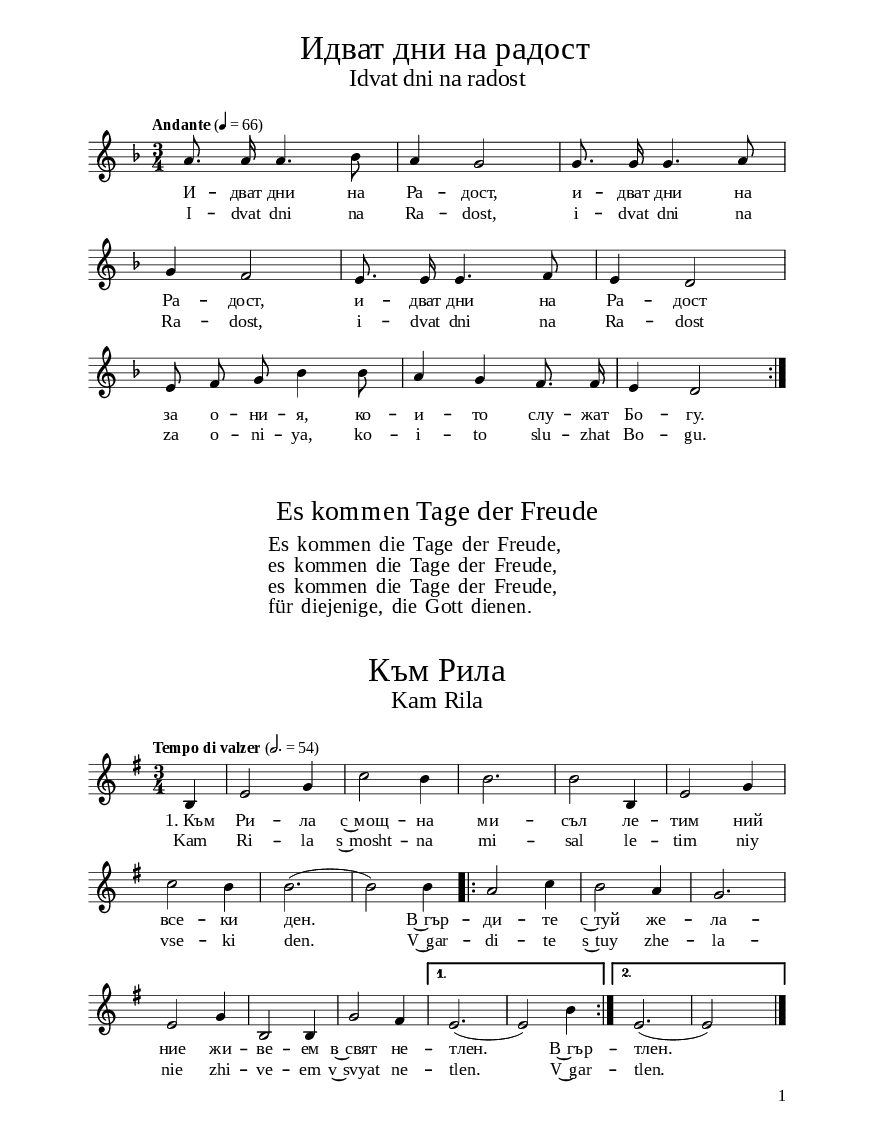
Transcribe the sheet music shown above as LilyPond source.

\version "2.24.0"

% include paper part and global functions
\include "include/globals.ily"

\bookpart {
  \include "include/bookpart-paper.ily"
  \score {
    \include "include/score-layout.ily"

    \new Voice \absolute  {
      \clef treble
      \key d \minor
      \time 3/4
      \autoBeamOff
      \tempoFunc "Andante" 4 "66"
      \repeat volta 2 {

        a'8. a'16 a'4. bes'8 | a'4 g'2 | g'8. g'16 g'4. a'8 | \break
        g'4 f'2 | e'8. e'16 e'4. f'8 | e'4 d'2 | \break
        e'8 f'8 g'8 bes'4 bes'8 | a'4 g'4 f'8. f'16 | e'4 d'2 |
      }
    }

    \addlyrics {
      И -- дват дни на Ра -- дост, и -- дват дни на
      Ра -- дост, и -- дват дни на Ра -- дост
      за о -- ни -- я, ко -- и -- то слу -- жат Бо -- гу.
    }

    \addlyrics {
      I -- dvat dni na Ra -- dost, i -- dvat dni na
      Ra -- dost, i -- dvat dni na Ra -- dost
      za o -- ni -- ya, ko -- i -- to slu -- zhat Bo -- gu.
    }


    \header {
      title = \titleFunc "  Идват дни на радост" "Idvat dni na radost"
    }

    \midi{}

  } % score

  % include foreign translation(s) of the song
  \markup \empty-two
  \version "2.24.0"

\markup \fill-line { \fontsize #deTitleFontSize "Es kommen Tage der Freude" }
\markup \null

\markup \fontsize #deCoupletFontSize {
  \hspace #16
  \override #`(baseline-skip . ,deCoupletBaselineSkip)

  \column {
    \line { " "Es kommen die Tage der Freude, }

    \line { " "es kommen die Tage der Freude,}

    \line { " "es kommen die Tage der Freude,}

    \line { " "für diejenige, die Gott dienen. }

  }

}


  \markup \empty-two

  \include "include/bookpart-paper.ily"
  \score {
    \include "include/score-layout.ily"

    \new Voice \absolute  {
      \clef treble
      \key e \minor
      \time 3/4
      \tempoFunc "Tempo di valzer" 2. "54"
      \partial 4 b4 | e'2 g'4 | c''2 b'4 | b'2. | b'2 b4 | e'2 g'4 | \break
      c''2 b'4 | b'2. ( | b'2 ) b'4 |
      \repeat volta 2 {
        a'2 c''4 | b'2 a'4 | g'2. \break
        e'2 g'4 | b2 b4 | g'2 fis'4
      }
      \alternative {
        { e'2. ( | e'2 ) b'4 | }
        { e'2. ( | e'2 ) s4 \bar "|." }
      }
    }

    \addlyrics {
      "1. Към" Ри -- ла с~мощ -- на ми -- съл ле -- тим ний
      все -- ки ден. В~гър -- ди -- те с~туй же -- ла --
      ние жи -- ве -- ем в~свят не -- тлен. В~гър -- тлен.
    }

    \addlyrics {
      Kam Ri -- la s~mosht -- na mi -- sal le -- tim niy
      vse -- ki den. V~gar -- di -- te s~tuy zhe -- la --
      nie zhi -- ve -- em v~svyat ne -- tlen. V~gar -- tlen.
    }


    \header {
      title = \titleFunc "Към Рила" "Kam Rila"
    }

    \midi{}

  } % score

  \markup \fontsize #bgCoupletFontSize {
    \hspace #1
    \override #`(baseline-skip . ,bgCoupletBaselineSkip)
    \column {
      \line { 1. Към Рила с мощна мисъл }
      \line {   "   " летим ний всеки ден }
      \line {   "   " В гърдите с туй желание }
      \line {   "   " живеем в свят нетлен. }

      \line { " " }
      \line { 2. Отново ще се срещнем  }
      \line {   "   " при рилските очи. }
      \line {   "   " Тук чудната цигулка }
      \line {   "   " с нов тон ще зазвучи. }

      \line { " " }
      \line { 3. Душите ни  – цигулки }
      \line {   "   " ще леят красота, }
      \line {   "   " защото с тях ще свири  }
      \line {   "   " Доброто, Любовта. }

      \line { " " }
      \line { 4. Ще идем ний на Рила, }
      \line {   "   " ще видим Мусала, }
      \line {   "   " безкрайната Природа  }
      \line {   "   " и своя мил Баща. }
    }

    \hspace #5
    \override #`(baseline-skip . ,bgCoupletBaselineSkip)
    \column {
      \line { 1. Kam Rila s moshtna misal }
      \line {   "   " letim niy vseki den }
      \line {   "   " V gardite s tuy zhelanie }
      \line {   "   " zhiveem v svyat netlen. }

      \line { " " }
      \line { 2. Otnovo shte se sreshtnem  }
      \line {   "   " pri rilskite ochi. }
      \line {   "   " Tuk chudnata tsigulka }
      \line {   "   " s nov ton shte zazvuchi. }

      \line { " " }
      \line { 3. Dushite ni  – tsigulki }
      \line {   "   " shte leyat krasota, }
      \line {   "   " zashtoto s tyah shte sviri  }
      \line {   "   " Dobroto, Lyubovta. }

      \line { " " }
      \line { 4. Shte idem niy na Rila, }
      \line {   "   " shte vidim Musala, }
      \line {   "   " bezkraynata Priroda  }
      \line {   "   " i svoya mil Bashta. }
    } %column
  } % markup

  \markup \empty-two

  \version "2.24.0"

\markup \fill-line { \fontsize #deTitleFontSize "Ins Rila fliegen wir" }
\markup \null
\markup \fontsize #deCoupletFontSize {
  \hspace #15
  \override #`(baseline-skip . ,deCoupletBaselineSkip)

  \column {


    \line { 1. Ins Rila fliegen wir  }
    \line {   "   " mit machtvollem Gedanken jeden Tag.  }
    \line {   "   " Mit diesem Wunsch in der Brust }
    \line {   "   " leben wir in einer ewigen Welt. }

    \line { " " }
    \line { 2. Wieder werden wir uns  }
    \line {   "   " bei den Rila-Augen treffen. }
    \line {   "   " Hier wird die wunderbare Violine }
    \line {   "   " in neuem Klang erklingen. }
    \line { " " }
    \line { 3. Unsere Seelen – Geigen  }
    \line {   "   " werden Schönheit gießen, }
    \line {   "   " denn mit ihnen wird   }
    \line {   "   " das Gute, die Liebe spielen. }

    \line { " " }
    \line { 4. Wir werden nach Rila gehen, }
    \line {   "   " wir werden Musala sehen, }
    \line {   "   " die unendliche Natur  }
    \line {   "   " und unseren lieben Vater. }


  }

}



} % bookpart
